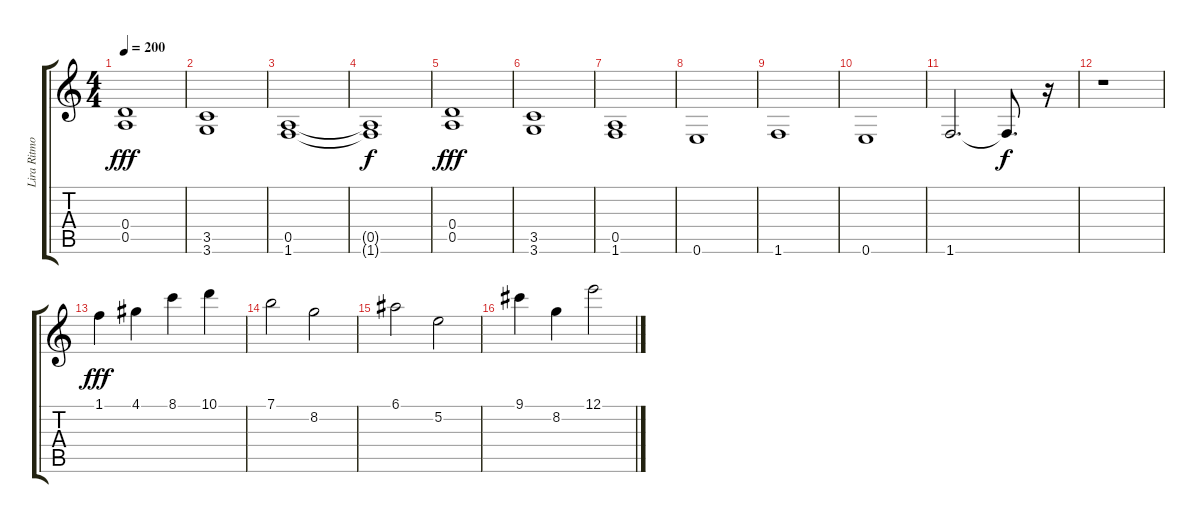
\track ("Lira Ritmo" "Lira Ritmo") {instrument distortionguitar}
\staff {score tabs}
\tuning (E4 B3 G3 D3 A2 E2) {hide}
\ts (4 4)
\tempo 200
\clef g2
\ks c
(0.4 0.5).1{dy fff} |
(3.5 3.6).1 |
(0.5 1.6).1 |
(0.5{t} 1.6{t}).1{dy f} |
(0.4 0.5).1{dy fff} |
(3.5 3.6).1 |
(0.5 1.6).1 |
0.6.1 |
1.6.1 |
0.6.1 |
1.6.2{d} 1.6{t}.8{d dy f} r.16 |
r.1 |
1.1.4{dy fff} 4.1.4 8.1.4 10.1.4 |
7.1.2 8.2.2 |
6.1.2 5.2.2 |
9.1.4 8.2.4 12.1.2
